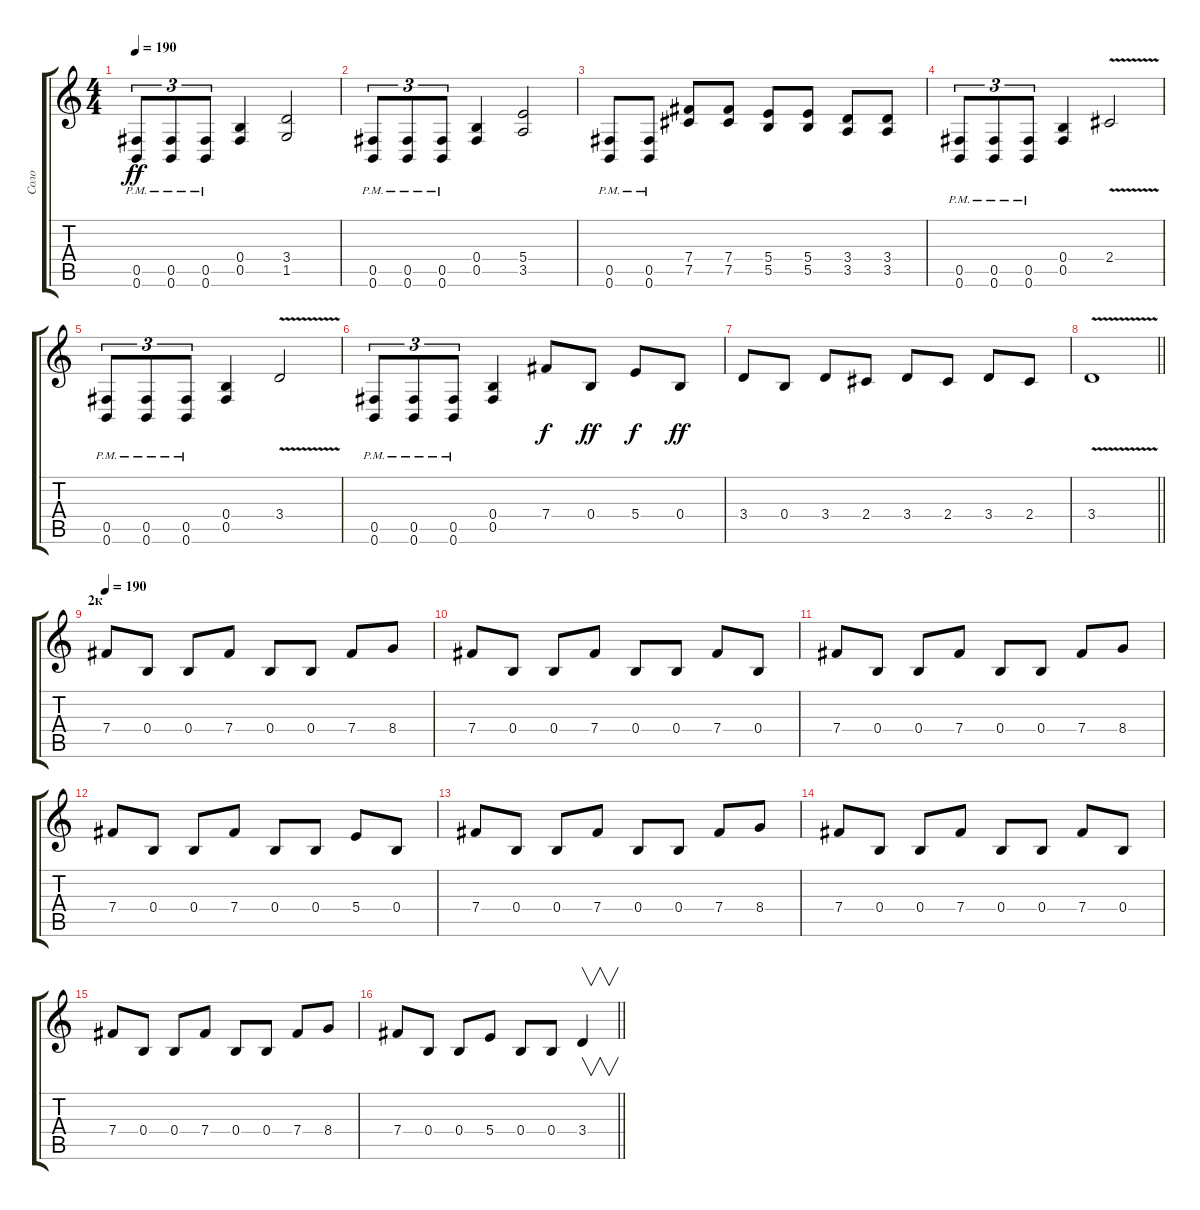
\track ("Соло" "Соло") {instrument distortionguitar}
\staff {score tabs}
\tuning (Db4 Ab3 E3 B2 Gb2 B1) {hide}
\ts (4 4)
\tempo 190
\clef g2
\ks c
(0.5{pm} 0.6{pm}).8{tu (3 2) dy ff} (0.5{pm} 0.6{pm}).8{tu (3 2)} (0.5{pm} 0.6{pm}).8{tu (3 2)} (0.4 0.5).4 (3.4 1.5).2 |
(0.5{pm} 0.6{pm}).8{tu (3 2)} (0.5{pm} 0.6{pm}).8{tu (3 2)} (0.5{pm} 0.6{pm}).8{tu (3 2)} (0.4 0.5).4 (5.4 3.5).2 |
(0.5{pm} 0.6{pm}).8 (0.5{pm} 0.6{pm}).8 (7.4 7.5).8 (7.4 7.5).8 (5.4 5.5).8 (5.4 5.5).8 (3.4 3.5).8 (3.4 3.5).8 |
(0.5{pm} 0.6{pm}).8{tu (3 2)} (0.5{pm} 0.6{pm}).8{tu (3 2)} (0.5{pm} 0.6{pm}).8{tu (3 2)} (0.4 0.5).4 2.4{v}.2 |
(0.5{pm} 0.6{pm}).8{tu (3 2)} (0.5{pm} 0.6{pm}).8{tu (3 2)} (0.5{pm} 0.6{pm}).8{tu (3 2)} (0.4 0.5).4 3.4{v}.2 |
(0.5{pm} 0.6{pm}).8{tu (3 2)} (0.5{pm} 0.6{pm}).8{tu (3 2)} (0.5{pm} 0.6{pm}).8{tu (3 2)} (0.4 0.5).4 7.4.8{dy f} 0.4.8{dy ff} 5.4.8{dy f} 0.4.8{dy ff} |
3.4.8 0.4.8 3.4.8 2.4.8 3.4.8 2.4.8 3.4.8 2.4.8 |
\barLineRight lightlight
3.4{v}.1 |
\section ("" "2к")
\tempo 190
7.4.8 0.4.8 0.4.8 7.4.8 0.4.8 0.4.8 7.4.8 8.4.8 |
7.4.8 0.4.8 0.4.8 7.4.8 0.4.8 0.4.8 7.4.8 0.4.8 |
7.4.8 0.4.8 0.4.8 7.4.8 0.4.8 0.4.8 7.4.8 8.4.8 |
7.4.8 0.4.8 0.4.8 7.4.8 0.4.8 0.4.8 5.4.8 0.4.8 |
7.4.8 0.4.8 0.4.8 7.4.8 0.4.8 0.4.8 7.4.8 8.4.8 |
7.4.8 0.4.8 0.4.8 7.4.8 0.4.8 0.4.8 7.4.8 0.4.8 |
7.4.8 0.4.8 0.4.8 7.4.8 0.4.8 0.4.8 7.4.8 8.4.8 |
\barLineRight lightlight
7.4.8 0.4.8 0.4.8 5.4.8 0.4.8 0.4.8 3.4.4{v}
